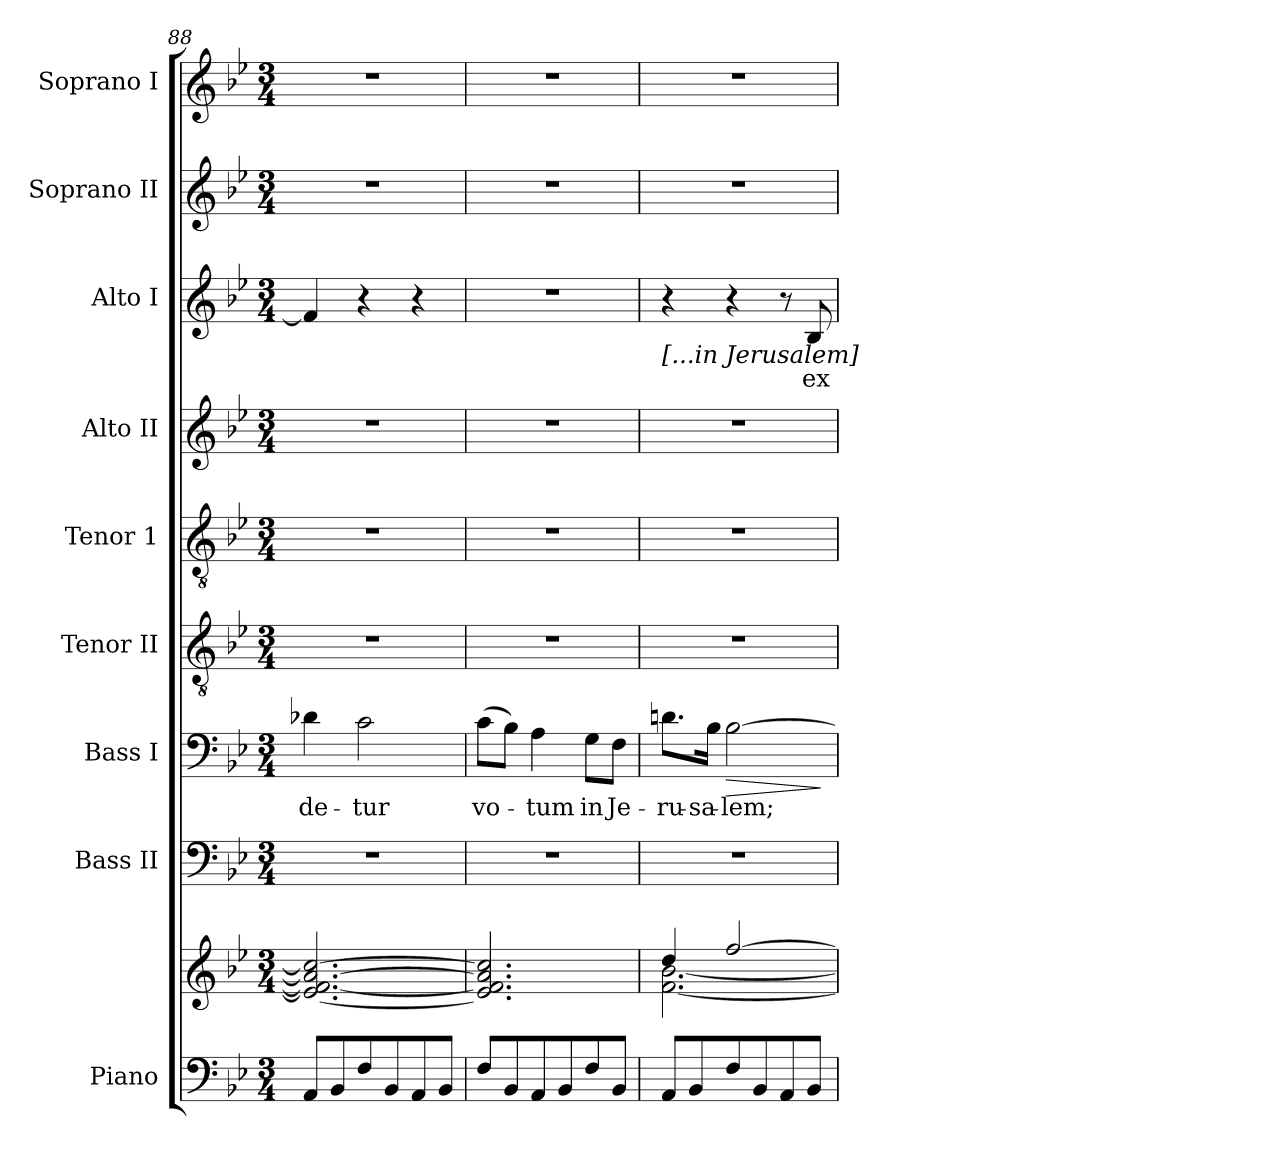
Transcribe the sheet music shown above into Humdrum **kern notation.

**kern	**kern	**kern	**kern	**text	**dynam	**kern	**kern	**kern	**kern	**text	**kern	**kern
*part9	*part9	*part8	*part7	*part7	*part7	*part6	*part5	*part4	*part3	*part3	*part2	*part1
*staff10	*staff9	*staff8	*staff7	*staff7	*staff7	*staff6	*staff5	*staff4	*staff3	*staff3	*staff2	*staff1
*I"Piano	*	*I"Bass II	*I"Bass I	*	*	*I"Tenor II	*I"Tenor 1	*I"Alto II	*I"Alto I	*	*I"Soprano II	*I"Soprano I
*I'Pno.	*	*I'B	*I'B	*	*	*I'T.	*I'T.	*I'A	*I'A	*	*I'S	*I'S
*clefF4	*clefG2	*clefF4	*clefF4	*	*	*clefGv2	*clefGv2	*clefG2	*clefG2	*	*clefG2	*clefG2
*	*	*	*	*	*	*ITrd7c12	*ITrd7c12	*	*	*	*	*
*k[b-e-]	*k[b-e-]	*k[b-e-]	*k[b-e-]	*	*	*k[b-e-]	*k[b-e-]	*k[b-e-]	*k[b-e-]	*	*k[b-e-]	*k[b-e-]
*g:	*g:	*g:	*g:	*	*	*g:	*g:	*g:	*g:	*	*g:	*g:
*M3/4	*M3/4	*M3/4	*M3/4	*	*	*M3/4	*M3/4	*M3/4	*M3/4	*	*M3/4	*M3/4
=88	=88	=88	=88	=88	=88	=88	=88	=88	=88	=88	=88	=88
!	!	!LO:N:vis=1	!	!	!	!	!	!	!	!	!	!
!	!	!	!	!LO:LY:b:color=#000000	!	!LO:N:vis=1	!LO:N:vis=1	!LO:N:vis=1	!	!	!LO:N:vis=1	!LO:N:vis=1
8AAi/L	2.e-i/_ 2.fi_ 2.ai_ 2.cci_	2.r	4d-Xi\	-de-	.	2.r	2.r	2.r	4fi/]	.	2.r	2.r
8BB-i/	.	.	.	.	.	.	.	.	.	.	.	.
!	!	!	!	!LO:LY:b:color=#000000	!	!	!	!	!	!	!	!
8Fi/	.	.	2ci\	-tur	.	.	.	.	4r	.	.	.
8BB-i/	.	.	.	.	.	.	.	.	.	.	.	.
8AAi/	.	.	.	.	.	.	.	.	4r	.	.	.
8BB-i/J	.	.	.	.	.	.	.	.	.	.	.	.
=89	=89	=89	=89	=89	=89	=89	=89	=89	=89	=89	=89	=89
!	!	!LO:N:vis=1	!	!	!	!	!	!	!	!	!	!
!	!	!	!	!LO:LY:b:color=#000000	!	!LO:N:vis=1	!LO:N:vis=1	!LO:N:vis=1	!LO:N:vis=1	!	!LO:N:vis=1	!LO:N:vis=1
8Fi/L	2.e-i/] 2.fi] 2.ai] 2.cci]	2.r	(8ci\L	vo-	.	2.r	2.r	2.r	2.r	.	2.r	2.r
8BB-i/	.	.	8B-i\J)	.	.	.	.	.	.	.	.	.
!	!	!	!	!LO:LY:b:color=#000000	!	!	!	!	!	!	!	!
8AAi/	.	.	4Ai\	-tum	.	.	.	.	.	.	.	.
8BB-i/	.	.	.	.	.	.	.	.	.	.	.	.
!	!	!	!	!LO:LY:b:color=#000000	!	!	!	!	!	!	!	!
8Fi/	.	.	8Gi\L	in	.	.	.	.	.	.	.	.
!	!	!	!	!LO:LY:b:color=#000000	!	!	!	!	!	!	!	!
8BB-i/J	.	.	8Fi\J	Je-	.	.	.	.	.	.	.	.
!!LO:LB:g=z
=90	=90	=90	=90	=90	=90	=90	=90	=90	=90	=90	=90	=90
*	*^	*	*	*	*	*	*	*	*	*	*	*
!	!	!	!LO:N:vis=1	!	!	!	!	!	!	!	!	!	!
!	!	!	!	!	!	!	!	!	!	!LO:TX:b:i:t=[...in Jerusalem]	!	!	!
!	!	!	!	!	!LO:LY:b:color=#000000	!	!LO:N:vis=1	!LO:N:vis=1	!LO:N:vis=1	!	!	!LO:N:vis=1	!LO:N:vis=1
8AAi/L	4ddi/	[2.fi\ [2.b-i	2.r	8.dni\L	-ru-	.	2.r	2.r	2.r	4r	.	2.r	2.r
8BB-i/	.	.	.	.	.	.	.	.	.	.	.	.	.
!	!	!	!	!	!LO:LY:b:color=#000000	!	!	!	!	!	!	!	!
.	.	.	.	16B-i\Jk	-sa-	.	.	.	.	.	.	.	.
!	!	!	!	!	!LO:LY:b:color=#000000	!LO:HP:b	!	!	!	!	!	!	!
8Fi/	[2ffi/	.	.	[2B-i\	-lem;	>	.	.	.	4r	.	.	.
8BB-i/	.	.	.	.	.	.	.	.	.	.	.	.	.
8AAi/	.	.	.	.	.	.	.	.	.	8r	.	.	.
!	!	!	!	!	!	!	!	!	!	!	!LO:LY:b:color=#000000	!	!
8BB-i/J	.	.	.	.	.	.	.	.	.	8B-i/	ex-	.	.
*	*v	*v	*	*	*	*	*	*	*	*	*	*	*
.	.	.	.	.	]	.	.	.	.	.	.	.
=	=	=	=	=	=	=	=	=	=	=	=	=
*-	*-	*-	*-	*-	*-	*-	*-	*-	*-	*-	*-	*-
